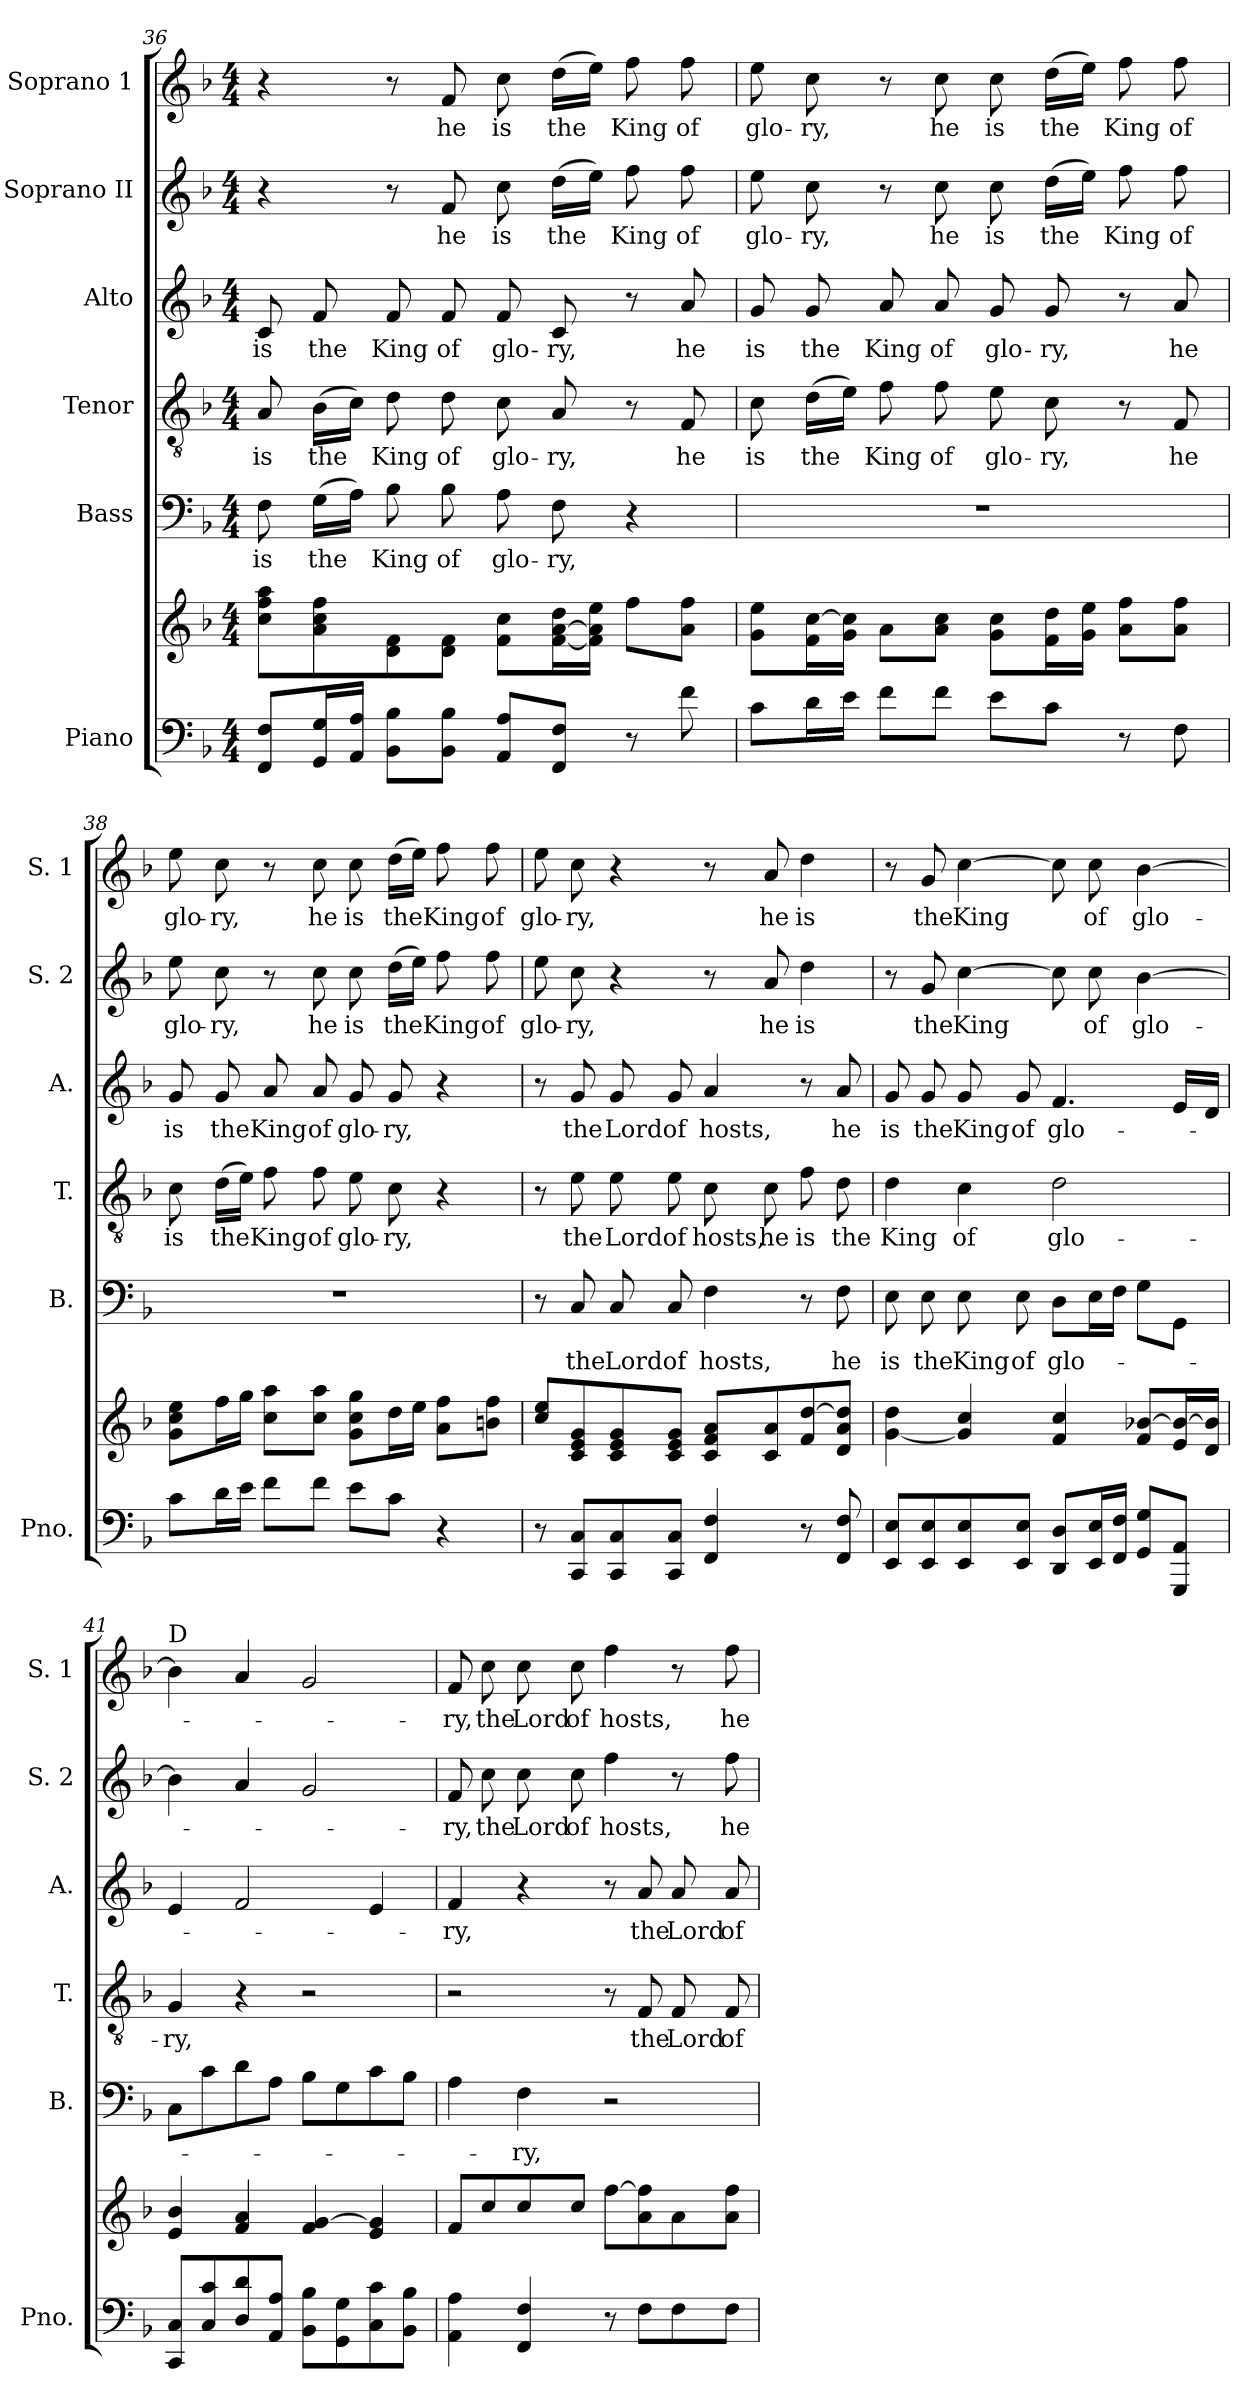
**kern	**kern	**kern	**text	**kern	**text	**kern	**text	**kern	**text	**kern	**text
*part6	*part6	*part5	*part5	*part4	*part4	*part3	*part3	*part2	*part2	*part1	*part1
*staff7	*staff6	*staff5	*staff5	*staff4	*staff4	*staff3	*staff3	*staff2	*staff2	*staff1	*staff1
*I"Piano	*	*I"Bass	*	*I"Tenor	*	*I"Alto	*	*I"Soprano II	*	*I"Soprano 1	*
*I'Pno.	*	*I'B.	*	*I'T.	*	*I'A.	*	*I'S. 2	*	*I'S. 1	*
*clefF4	*clefG2	*clefF4	*	*clefGv2	*	*clefG2	*	*clefG2	*	*clefG2	*
*k[b-]	*k[b-]	*k[b-]	*	*k[b-]	*	*k[b-]	*	*k[b-]	*	*k[b-]	*
*M4/4	*M4/4	*M4/4	*	*M4/4	*	*M4/4	*	*M4/4	*	*M4/4	*
=36	=36	=36	=36	=36	=36	=36	=36	=36	=36	=36	=36
!	!	!	!LO:LY:b	!	!LO:LY:b	!	!LO:LY:b	!	!	!	!
8FF/ 8F/L	8cc\ 8ff\ 8aa\L	8F\	is	8A/	is	8c/	is	4r	.	4r	.
!	!	!	!LO:LY:b	!	!LO:LY:b	!	!LO:LY:b	!	!	!	!
16GG/ 16G/L	8a\ 8cc\ 8ff\	(>16G\LL	the	(>16B-\LL	the	8f/	the	.	.	.	.
16AA/ 16A/JJ	.	16A\JJ)	.	16c\JJ)	.	.	.	.	.	.	.
!	!	!	!LO:LY:b	!	!LO:LY:b	!	!LO:LY:b	!	!	!	!
8BB-\ 8B-\L	8d\ 8f\	8B-\	King	8d\	King	8f/	King	8r	.	8r	.
!	!	!	!LO:LY:b	!	!LO:LY:b	!	!LO:LY:b	!	!LO:LY:b	!	!LO:LY:b
8BB-\ 8B-\J	8d\ 8f\J	8B-\	of	8d\	of	8f/	of	8f/	he	8f/	he
!	!	!	!LO:LY:b	!	!LO:LY:b	!	!LO:LY:b	!	!LO:LY:b	!	!LO:LY:b
8AA/ 8A/L	8f\ 8cc\L	8A\	glo-	8c\	glo-	8f/	glo-	8cc\	is	8cc\	is
!	!	!	!LO:LY:b	!	!LO:LY:b	!	!LO:LY:b	!	!LO:LY:b	!	!LO:LY:b
8FF/ 8F/J	[16f\ [16a\ 16dd\L	8F\	-ry,	8A/	-ry,	8c/	-ry,	(>16dd\LL	the	(>16dd\LL	the
.	16f\] 16a\] 16ee\JJ	.	.	.	.	.	.	16ee\JJ)	.	16ee\JJ)	.
!	!	!	!	!	!	!	!	!	!LO:LY:b	!	!LO:LY:b
8r	8ff\L	4r	.	8r	.	8r	.	8ff\	King	8ff\	King
!	!	!	!	!	!LO:LY:b	!	!LO:LY:b	!	!LO:LY:b	!	!LO:LY:b
8f\	8a\ 8ff\J	.	.	8F/	he	8a/	he	8ff\	of	8ff\	of
!!LO:PB:g=z
=37	=37	=37	=37	=37	=37	=37	=37	=37	=37	=37	=37
!	!	!	!	!	!LO:LY:b	!	!LO:LY:b	!	!LO:LY:b	!	!LO:LY:b
8c\L	8g\ 8ee\L	1r	.	8c\	is	8g/	is	8ee\	glo-	8ee\	glo-
!	!	!	!	!	!LO:LY:b	!	!LO:LY:b	!	!LO:LY:b	!	!LO:LY:b
16d\L	16f\ [16cc\L	.	.	(>16d\LL	the	8g/	the	8cc\	-ry,	8cc\	-ry,
16e\JJ	16g\ 16cc\]JJ	.	.	16e\JJ)	.	.	.	.	.	.	.
!	!	!	!	!	!LO:LY:b	!	!LO:LY:b	!	!	!	!
8f\L	8a\L	.	.	8f\	King	8a/	King	8r	.	8r	.
!	!	!	!	!	!LO:LY:b	!	!LO:LY:b	!	!LO:LY:b	!	!LO:LY:b
8f\J	8a\ 8cc\J	.	.	8f\	of	8a/	of	8cc\	he	8cc\	he
!	!	!	!	!	!LO:LY:b	!	!LO:LY:b	!	!LO:LY:b	!	!LO:LY:b
8e\L	8g\ 8cc\L	.	.	8e\	glo-	8g/	glo-	8cc\	is	8cc\	is
!	!	!	!	!	!LO:LY:b	!	!LO:LY:b	!	!LO:LY:b	!	!LO:LY:b
8c\J	16f\ 16dd\L	.	.	8c\	-ry,	8g/	-ry,	(>16dd\LL	the	(>16dd\LL	the
.	16g\ 16ee\JJ	.	.	.	.	.	.	16ee\JJ)	.	16ee\JJ)	.
!	!	!	!	!	!	!	!	!	!LO:LY:b	!	!LO:LY:b
8r	8a\ 8ff\L	.	.	8r	.	8r	.	8ff\	King	8ff\	King
!	!	!	!	!	!LO:LY:b	!	!LO:LY:b	!	!LO:LY:b	!	!LO:LY:b
8F\	8a\ 8ff\J	.	.	8F/	he	8a/	he	8ff\	of	8ff\	of
=38	=38	=38	=38	=38	=38	=38	=38	=38	=38	=38	=38
!	!	!	!	!	!LO:LY:b	!	!LO:LY:b	!	!LO:LY:b	!	!LO:LY:b
8c\L	8g\ 8cc\ 8ee\L	1r	.	8c\	is	8g/	is	8ee\	glo-	8ee\	glo-
!	!	!	!	!	!LO:LY:b	!	!LO:LY:b	!	!LO:LY:b	!	!LO:LY:b
16d\L	16ff\L	.	.	(>16d\LL	the	8g/	the	8cc\	-ry,	8cc\	-ry,
16e\JJ	16gg\JJ	.	.	16e\JJ)	.	.	.	.	.	.	.
!	!	!	!	!	!LO:LY:b	!	!LO:LY:b	!	!	!	!
8f\L	8cc\ 8aa\L	.	.	8f\	King	8a/	King	8r	.	8r	.
!	!	!	!	!	!LO:LY:b	!	!LO:LY:b	!	!LO:LY:b	!	!LO:LY:b
8f\J	8cc\ 8aa\J	.	.	8f\	of	8a/	of	8cc\	he	8cc\	he
!	!	!	!	!	!LO:LY:b	!	!LO:LY:b	!	!LO:LY:b	!	!LO:LY:b
8e\L	8g\ 8cc\ 8gg\L	.	.	8e\	glo-	8g/	glo-	8cc\	is	8cc\	is
!	!	!	!	!	!LO:LY:b	!	!LO:LY:b	!	!LO:LY:b	!	!LO:LY:b
8c\J	16dd\L	.	.	8c\	-ry,	8g/	-ry,	(>16dd\LL	the	(>16dd\LL	the
.	16ee\JJ	.	.	.	.	.	.	16ee\JJ)	.	16ee\JJ)	.
!	!	!	!	!	!	!	!	!	!LO:LY:b	!	!LO:LY:b
4r	8a\ 8ff\L	.	.	4r	.	4r	.	8ff\	King	8ff\	King
!	!	!	!	!	!	!	!	!	!LO:LY:b	!	!LO:LY:b
.	8bn\ 8ff\J	.	.	.	.	.	.	8ff\	of	8ff\	of
!!LO:PB:g=z
=39	=39	=39	=39	=39	=39	=39	=39	=39	=39	=39	=39
!	!	!	!	!	!	!	!	!	!LO:LY:b	!	!LO:LY:b
8r	8cc/ 8ee/L	8r	.	8r	.	8r	.	8ee\	glo-	8ee\	glo-
!	!	!	!LO:LY:b	!	!LO:LY:b	!	!LO:LY:b	!	!LO:LY:b	!	!LO:LY:b
8CC/ 8C/L	8c/ 8e/ 8g/	8C/	the	8e\	the	8g/	the	8cc\	-ry,	8cc\	-ry,
!	!	!	!LO:LY:b	!	!LO:LY:b	!	!LO:LY:b	!	!	!	!
8CC/ 8C/	8c/ 8e/ 8g/	8C/	Lord	8e\	Lord	8g/	Lord	4r	.	4r	.
!	!	!	!LO:LY:b	!	!LO:LY:b	!	!LO:LY:b	!	!	!	!
8CC/ 8C/J	8c/ 8e/ 8g/J	8C/	of	8e\	of	8g/	of	.	.	.	.
!	!	!	!LO:LY:b	!	!LO:LY:b	!	!LO:LY:b	!	!	!	!
4FF/ 4F/	8c/ 8f/ 8a/L	4F\	hosts,	8c\	hosts,	4a/	hosts,	8r	.	8r	.
!	!	!	!	!	!LO:LY:b	!	!	!	!LO:LY:b	!	!LO:LY:b
.	8c/ 8a/	.	.	8c\	he	.	.	8a/	he	8a/	he
!	!	!	!	!	!LO:LY:b	!	!	!	!LO:LY:b	!	!LO:LY:b
8r	8f/ [8dd/	8r	.	8f\	is	8r	.	4dd\	is	4dd\	is
!	!	!	!LO:LY:b	!	!LO:LY:b	!	!LO:LY:b	!	!	!	!
8FF/ 8F/	8d/ 8a/ 8dd/]J	8F\	he	8d\	the	8a/	he	.	.	.	.
=40	=40	=40	=40	=40	=40	=40	=40	=40	=40	=40	=40
!	!	!	!LO:LY:b	!	!LO:LY:b	!	!LO:LY:b	!	!	!	!
8EE/ 8E/L	[4g\ 4dd\	8E\	is	4d\	King	8g/	is	8r	.	8r	.
!	!	!	!LO:LY:b	!	!	!	!LO:LY:b	!	!LO:LY:b	!	!LO:LY:b
8EE/ 8E/	.	8E\	the	.	.	8g/	the	8g/	the	8g/	the
!	!	!	!LO:LY:b	!	!LO:LY:b	!	!LO:LY:b	!	!LO:LY:b	!	!LO:LY:b
8EE/ 8E/	4g/] 4cc/	8E\	King	4c\	of	8g/	King	[4cc\	King	[4cc\	King
!	!	!	!LO:LY:b	!	!	!	!LO:LY:b	!	!	!	!
8EE/ 8E/J	.	8E\	of	.	.	8g/	of	.	.	.	.
!	!	!	!LO:LY:b	!	!LO:LY:b	!	!LO:LY:b	!	!	!	!
8DD/ 8D/L	4f/ 4cc/	8D\L	glo-	2d\	glo-	4.f/	glo-	8cc\]	.	8cc\]	.
!	!	!	!	!	!	!	!	!	!LO:LY:b	!	!LO:LY:b
16EE/ 16E/L	.	16E\L	.	.	.	.	.	8cc\	of	8cc\	of
16FF/ 16F/JJ	.	16F\JJ	.	.	.	.	.	.	.	.	.
!	!	!	!	!	!	!	!	!	!LO:LY:b	!	!LO:LY:b
8GG/ 8G/L	8f/ [8b-X/L	8G\L	.	.	.	.	.	[4b-\	glo-	[4b-\	glo-
8GGG/ 8AA/J	16e/ 16b-/_L	8GG\J	.	.	.	16e/LL	.	.	.	.	.
.	16d/ 16b-/]JJ	.	.	.	.	16d/JJ	.	.	.	.	.
=41	=41	=41	=41	=41	=41	=41	=41	=41	=41	=41	=41
!	!	!	!	!	!	!	!	!	!	!LO:TX:a:t=D	!
!	!	!	!	!	!LO:LY:b	!	!	!	!	!	!
8CC/ 8C/L	4e/ 4b-/	8C\L	.	4G/	-ry,	4e/	.	4b-\]	.	4b-\]	.
8C/ 8c/	.	8c\	.	.	.	.	.	.	.	.	.
8D/ 8d/	4f/ 4a/	8d\	.	4r	.	2f/	.	4a/	.	4a/	.
8AA/ 8A/J	.	8A\J	.	.	.	.	.	.	.	.	.
8BB-\ 8B-\L	4f/ [4g/	8B-\L	.	2r	.	.	.	2g/	.	2g/	.
8GG\ 8G\	.	8G\	.	.	.	.	.	.	.	.	.
8C\ 8c\	4e/ 4g/]	8c\	.	.	.	4e/	.	.	.	.	.
8BB-\ 8B-\J	.	8B-\J	.	.	.	.	.	.	.	.	.
!!LO:PB:g=z
=42	=42	=42	=42	=42	=42	=42	=42	=42	=42	=42	=42
!	!	!	!	!	!	!	!LO:LY:b	!	!LO:LY:b	!	!LO:LY:b
4AA\ 4A\	8f/L	4A\	.	2r	.	4f/	-ry,	8f/	-ry,	8f/	-ry,
!	!	!	!	!	!	!	!	!	!LO:LY:b	!	!LO:LY:b
.	8cc/	.	.	.	.	.	.	8cc\	the	8cc\	the
!	!	!	!LO:LY:b	!	!	!	!	!	!LO:LY:b	!	!LO:LY:b
4FF/ 4F/	8cc/	4F\	-ry,	.	.	4r	.	8cc\	Lord	8cc\	Lord
!	!	!	!	!	!	!	!	!	!LO:LY:b	!	!LO:LY:b
.	8cc/J	.	.	.	.	.	.	8cc\	of	8cc\	of
!	!	!	!	!	!	!	!	!	!LO:LY:b	!	!LO:LY:b
8r	[8ff\L	2r	.	8r	.	8r	.	4ff\	hosts,	4ff\	hosts,
!	!	!	!	!	!LO:LY:b	!	!LO:LY:b	!	!	!	!
8F\L	8a\ 8ff\]	.	.	8F/	the	8a/	the	.	.	.	.
!	!	!	!	!	!LO:LY:b	!	!LO:LY:b	!	!	!	!
8F\	8a\	.	.	8F/	Lord	8a/	Lord	8r	.	8r	.
!	!	!	!	!	!LO:LY:b	!	!LO:LY:b	!	!LO:LY:b	!	!LO:LY:b
8F\J	8a\ 8ff\J	.	.	8F/	of	8a/	of	8ff\	he	8ff\	he
=	=	=	=	=	=	=	=	=	=	=	=
*-	*-	*-	*-	*-	*-	*-	*-	*-	*-	*-	*-
